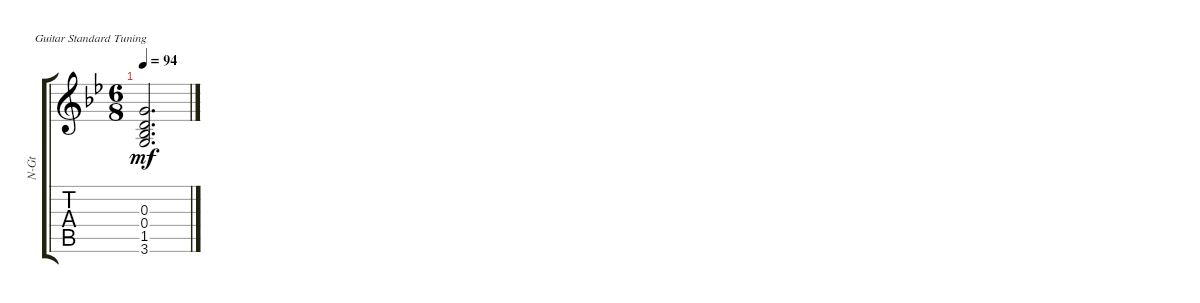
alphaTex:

\defaultSystemsLayout 4
\track ("Nylon Guitar" "N-Gt") {instrument acousticguitarnylon}
\staff {score tabs}
\tuning (E4 B3 G3 D3 A2 E2)
\ts (6 8)
\tempo 94
\clef g2
\ks gminor
(3.6 1.5 0.4 0.3).2{d dy mf}
